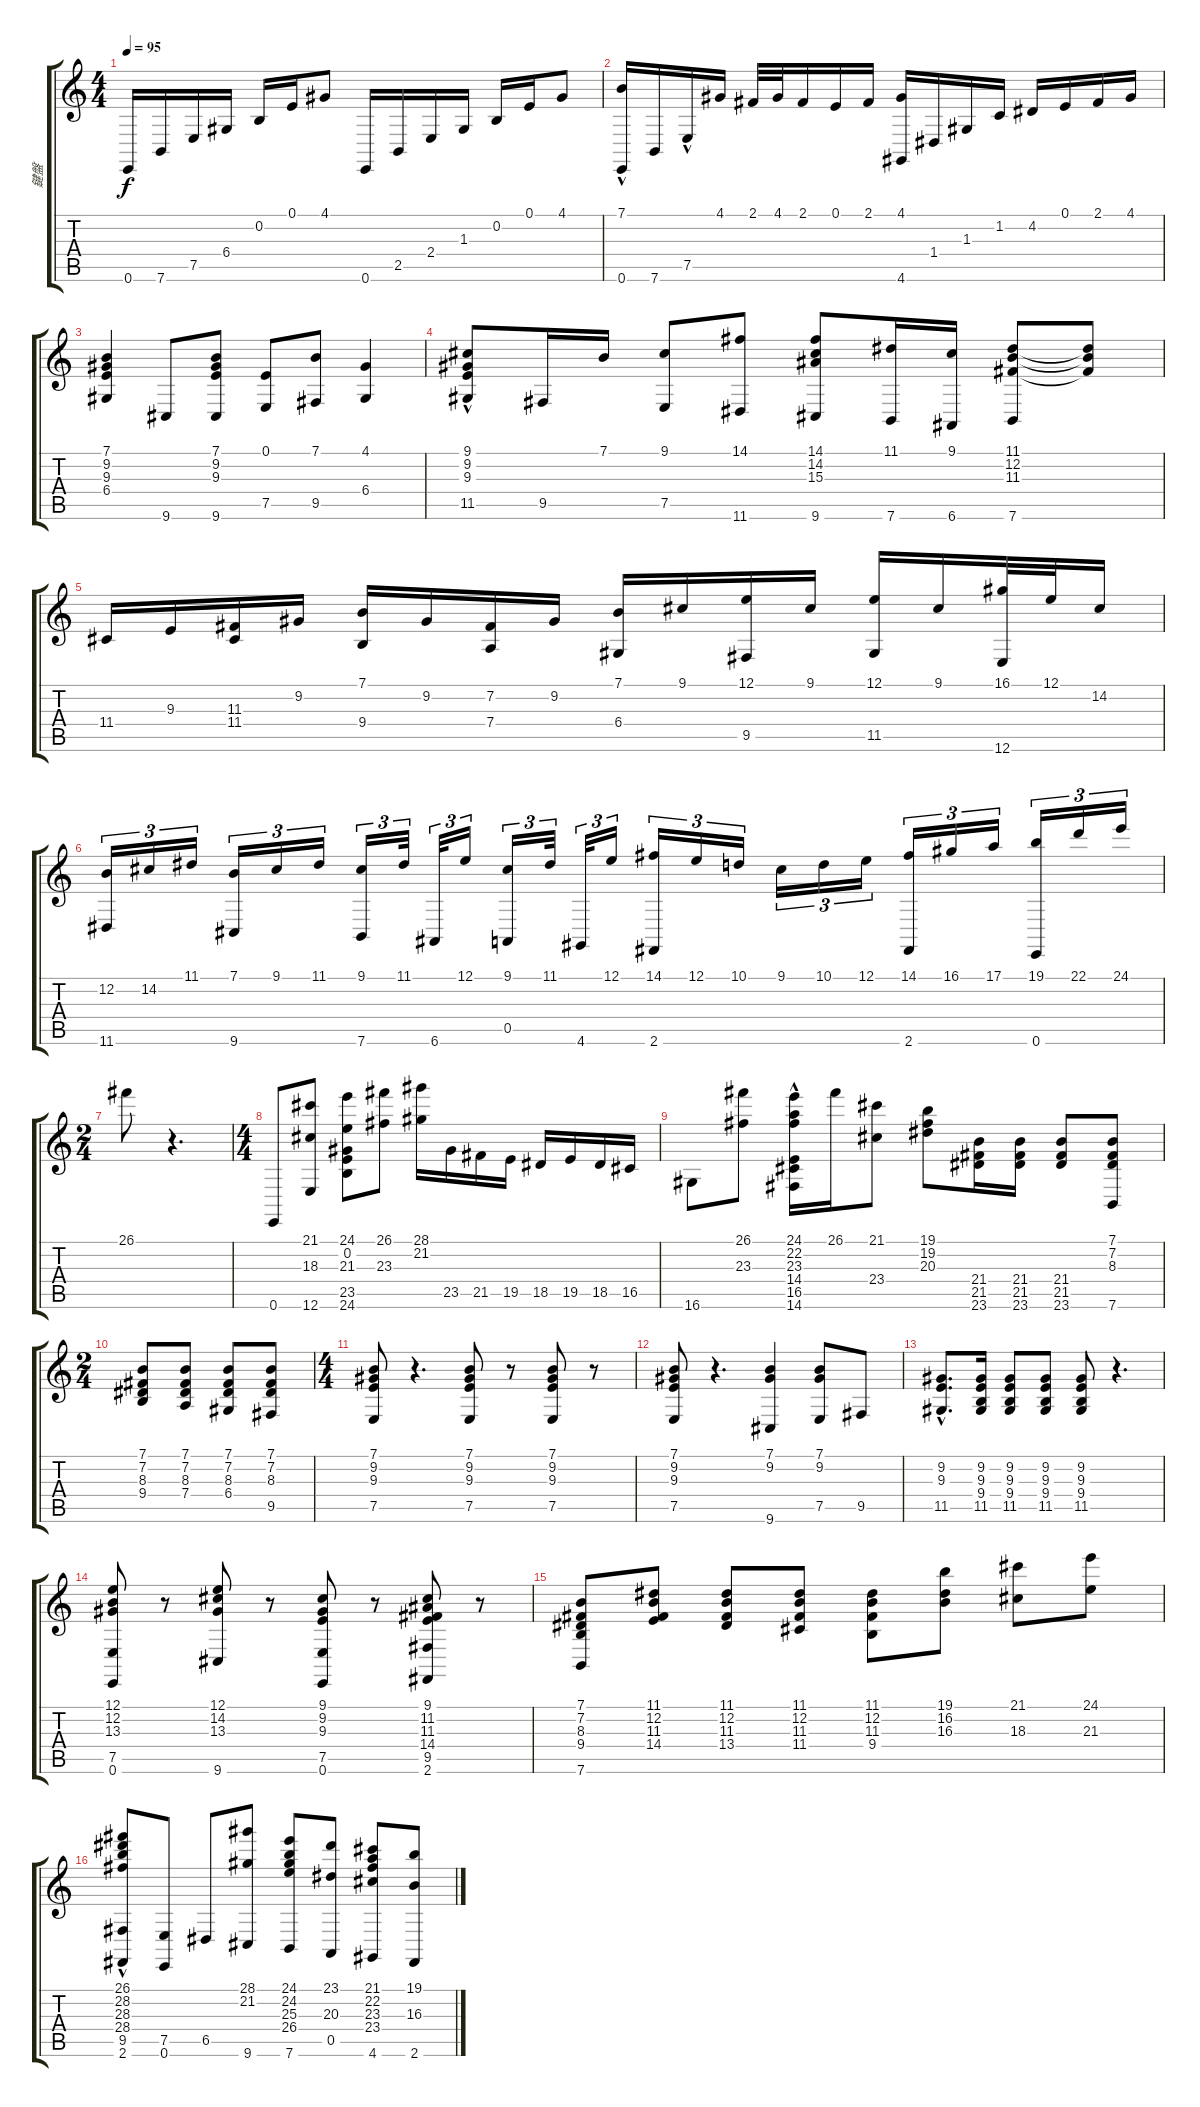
\track ("鍵盤" "鍵盤") {instrument brightacousticpiano}
\staff {score tabs}
\tuning (E4 B3 G3 D3 A2 E2) {hide}
\ts (4 4)
\tempo 95
\clef g2
\ks c
0.6.16{dy f} 7.6.16 7.5.16 6.4.16 0.2.16 0.1.16 4.1.8 0.6.16 2.5.16 2.4.16 1.3.16 0.2.16 0.1.16 4.1.8 |
(7.1{hac} 0.6).16 7.6.16 7.5{hac}.16 4.1.16 2.1.32 4.1.32 2.1.16 0.1.16 2.1.16 (4.1 4.6).16 1.4.16 1.3.16 1.2.16 4.2.16 0.1.16 2.1.16 4.1.16 |
(7.1 9.2 9.3 6.4).4 9.6.8 (7.1 9.2 9.3 9.6).8 (0.1 7.5).8 (7.1 9.5).8 (4.1 6.4).4 |
(9.1{hac} 9.2{hac} 9.3{hac} 11.5).8 9.5.16 7.1.16 (9.1 7.5).8 (14.1 11.6).8 (14.1 14.2 15.3 9.6).8 (11.1 7.6).16 (9.1 6.6).16 (11.1 12.2 11.3 7.6).8 (11.1{t} 12.2{t} 11.3{t}).8 |
11.4.16 9.3.16 (11.3 11.4).16 9.2.16 (7.1 9.4).16 9.2.16 (7.2 7.4).16 9.2.16 (7.1 6.4).16 9.1.16 (12.1 9.5).16 9.1.16 (12.1 11.5).16 9.1.16 (16.1 12.6).32 12.1.32 14.2.16 |
(12.2 11.6).16{tu (3 2)} 14.2.16{tu (3 2)} 11.1.16{tu (3 2)} (7.1 9.6).16{tu (3 2)} 9.1.16{tu (3 2)} 11.1.16{tu (3 2)} (9.1 7.6).16{tu (3 2)} 11.1.32{tu (3 2)} 6.6.32{tu (3 2)} 12.1.16{tu (3 2)} (9.1 0.5).16{tu (3 2)} 11.1.32{tu (3 2)} 4.6.32{tu (3 2)} 12.1.16{tu (3 2)} (14.1 2.6).16{tu (3 2)} 12.1.16{tu (3 2)} 10.1.16{tu (3 2)} 9.1.16{tu (3 2)} 10.1.16{tu (3 2)} 12.1.16{tu (3 2)} (14.1 2.6).16{tu (3 2)} 16.1.16{tu (3 2)} 17.1.16{tu (3 2)} (19.1 0.6).16{tu (3 2)} 22.1.16{tu (3 2)} 24.1.16{tu (3 2)} |
\ts (2 4)
26.1.8 r.4{d} |
\ts (4 4)
0.6.8 (21.1 18.3 12.6).8 (24.1 0.2 21.3 23.5 24.6).8 (26.1 23.3).8 (28.1 21.2).16 23.5.16 21.5.16 19.5.16 18.5.16 19.5.16 18.5.16 16.5.16 |
16.6.8 (26.1 23.3).8 (24.1 22.2 23.3 14.4{hac} 16.5{hac} 14.6{hac}).16 26.1.16 (21.1 23.4).8 (19.1 19.2 20.3).8 (21.4 21.5 23.6).16 (21.4 21.5 23.6).16 (21.4 21.5 23.6).8 (7.1 7.2 8.3 7.6).8 |
\ts (2 4)
(7.1 7.2 8.3 9.4).8 (7.1 7.2 8.3 7.4).8 (7.1 7.2 8.3 6.4).8 (7.1 7.2 8.3 9.5).8 |
\ts (4 4)
(7.1 9.2 9.3 7.5).8 r.4{d} (7.1 9.2 9.3 7.5).8 r.8 (7.1 9.2 9.3 7.5).8 r.8 |
(7.1 9.2 9.3 7.5).8 r.4{d} (7.1 9.2 9.6).4 (7.1 9.2 7.5).8 9.5.8 |
(9.2{hac} 9.3{hac} 11.5{hac}).8{d} (9.2 9.3 9.4 11.5).16 (9.2 9.3 9.4 11.5).8 (9.2 9.3 9.4 11.5).8 (9.2 9.3 9.4 11.5).8 r.4{d} |
(12.1 12.2 13.3 7.5 0.6).8 r.8 (12.1 14.2 13.3 9.6).8 r.8 (9.1 9.2 9.3 7.5 0.6).8 r.8 (9.1 11.2 11.3 14.4 9.5 2.6).8 r.8 |
(7.1 7.2 8.3 9.4 7.6).8 (11.1 12.2 11.3 14.4).8 (11.1 12.2 11.3 13.4).8 (11.1 12.2 11.3 11.4).8 (11.1 12.2 11.3 9.4).8 (19.1 16.2 16.3).8 (21.1 18.3).8 (24.1 21.3).8 |
(26.1{hac} 28.2{hac} 28.3{hac} 28.4{hac} 9.5 2.6).8 (7.5 0.6).8 6.5.8 (28.1 21.2 9.6).8 (24.1 24.2 25.3 26.4 7.6).8 (23.1 20.3 0.5).8 (21.1 22.2 23.3 23.4 4.6).8 (19.1 16.3 2.6).8
